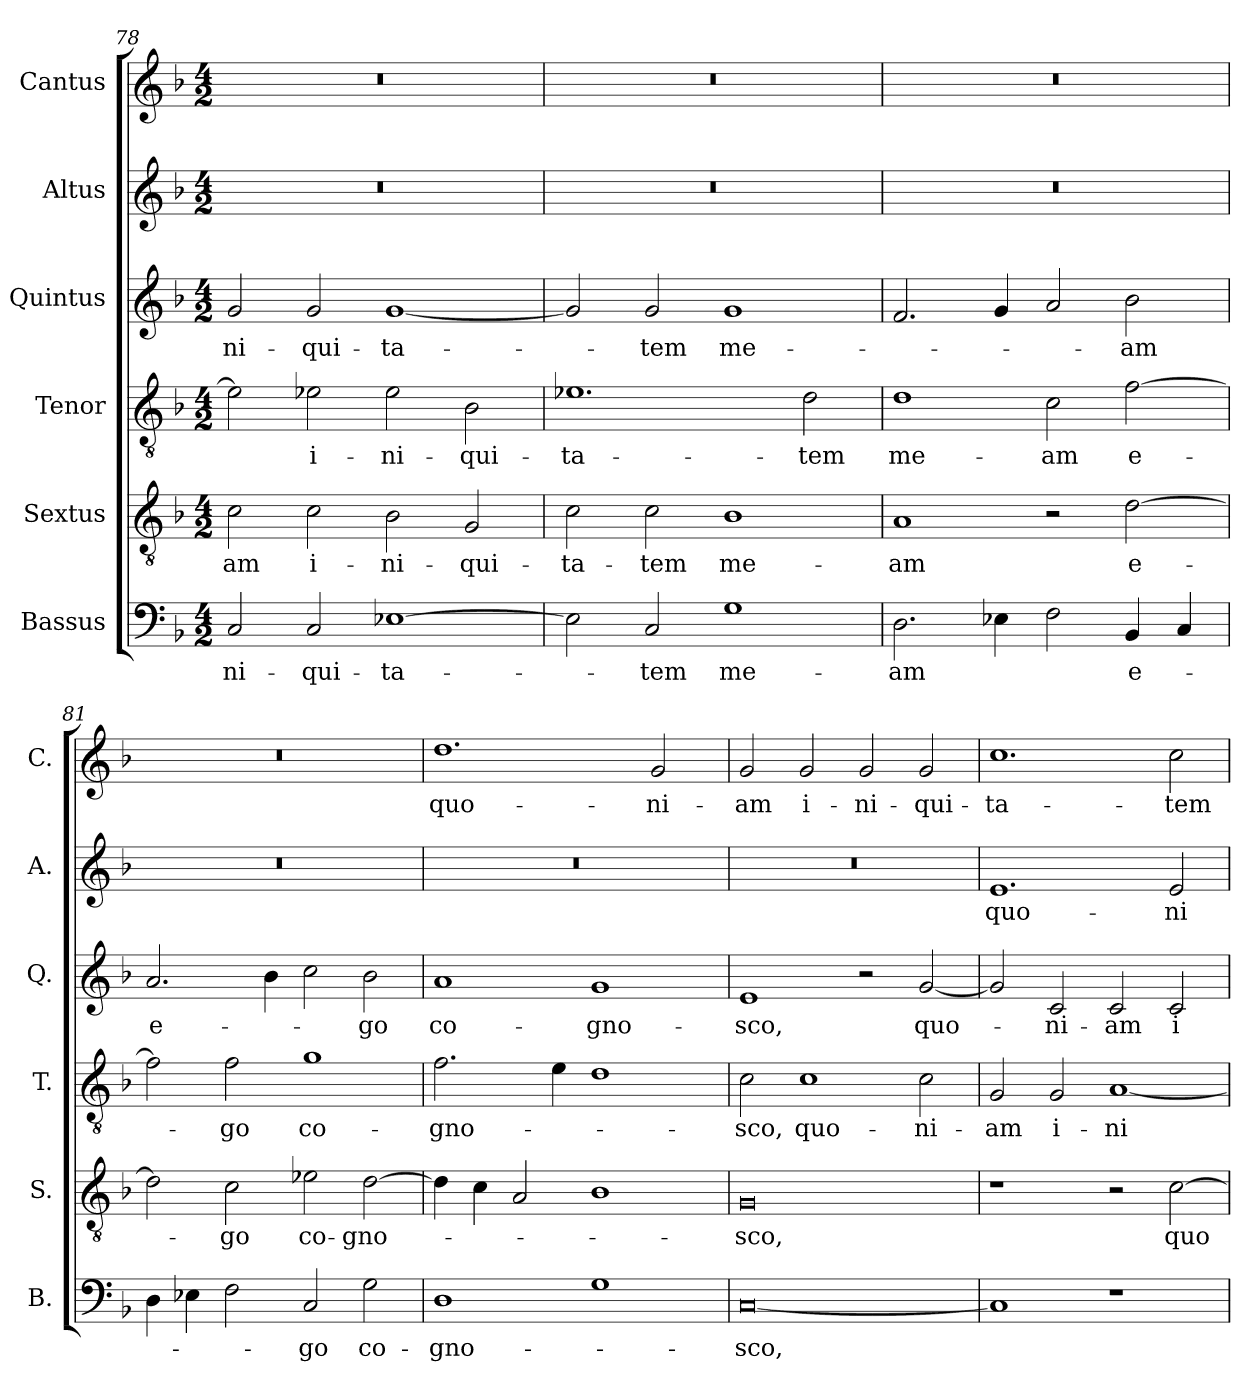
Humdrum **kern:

**kern	**text	**kern	**text	**kern	**text	**kern	**text	**kern	**text	**kern	**text
*part6	*part6	*part5	*part5	*part4	*part4	*part3	*part3	*part2	*part2	*part1	*part1
*staff6	*staff6	*staff5	*staff5	*staff4	*staff4	*staff3	*staff3	*staff2	*staff2	*staff1	*staff1
*I"Bassus	*	*I"Sextus	*	*I"Tenor	*	*I"Quintus	*	*I"Altus	*	*I"Cantus	*
*I'B.	*	*I'S.	*	*I'T.	*	*I'Q.	*	*I'A.	*	*I'C.	*
*clefF4	*	*clefGv2	*	*clefGv2	*	*clefG2	*	*clefG2	*	*clefG2	*
*k[b-]	*	*k[b-]	*	*k[b-]	*	*k[b-]	*	*k[b-]	*	*k[b-]	*
*M4/2	*	*M4/2	*	*M4/2	*	*M4/2	*	*M4/2	*	*M4/2	*
=78	=78	=78	=78	=78	=78	=78	=78	=78	=78	=78	=78
!	!LO:LY:b	!	!LO:LY:b	!	!	!	!LO:LY:b	!	!	!	!
2C/	-ni-	2c\	-am	2e\]	.	2g/	-ni-	0r	.	0r	.
!	!LO:LY:b	!	!LO:LY:b	!	!LO:LY:b	!	!LO:LY:b	!	!	!	!
2C/	-qui-	2c\	i-	2e-X\	i-	2g/	-qui-	.	.	.	.
!	!LO:LY:b	!	!LO:LY:b	!	!LO:LY:b	!	!LO:LY:b	!	!	!	!
[1E-X	-ta-	2B-\	-ni-	2e-\	-ni-	[1g	-ta-	.	.	.	.
!	!	!	!LO:LY:b	!	!LO:LY:b	!	!	!	!	!	!
.	.	2G/	-qui-	2B-\	-qui-	.	.	.	.	.	.
=79	=79	=79	=79	=79	=79	=79	=79	=79	=79	=79	=79
!	!	!	!LO:LY:b	!	!LO:LY:b	!	!	!	!	!	!
2E-\]	.	2c\	-ta-	1.e-X	-ta-	2g/]	.	0r	.	0r	.
!	!LO:LY:b	!	!LO:LY:b	!	!	!	!LO:LY:b	!	!	!	!
2C/	-tem	2c\	-tem	.	.	2g/	-tem	.	.	.	.
!	!LO:LY:b	!	!LO:LY:b	!	!	!	!LO:LY:b	!	!	!	!
1G	me-	1B-	me-	.	.	1g	me-	.	.	.	.
!	!	!	!	!	!LO:LY:b	!	!	!	!	!	!
.	.	.	.	2d\	-tem	.	.	.	.	.	.
=80	=80	=80	=80	=80	=80	=80	=80	=80	=80	=80	=80
!	!LO:LY:b	!	!LO:LY:b	!	!LO:LY:b	!	!	!	!	!	!
2.D\	-am	1A	-am	1d	me-	2.f/	.	0r	.	0r	.
4E-X\	.	.	.	.	.	4g/	.	.	.	.	.
!	!	!	!	!	!LO:LY:b	!	!	!	!	!	!
2F\	.	2r	.	2c\	-am	2a/	.	.	.	.	.
!	!LO:LY:b	!	!LO:LY:b	!	!LO:LY:b	!	!LO:LY:b	!	!	!	!
4BB-/	e-	[2d\	e-	[2f\	e-	2b-\	-am	.	.	.	.
4C/	.	.	.	.	.	.	.	.	.	.	.
=81	=81	=81	=81	=81	=81	=81	=81	=81	=81	=81	=81
!	!	!	!	!	!	!	!LO:LY:b	!	!	!	!
4D\	.	2d\]	.	2f\]	.	2.a/	e-	0r	.	0r	.
4E-X\	.	.	.	.	.	.	.	.	.	.	.
!	!	!	!LO:LY:b	!	!LO:LY:b	!	!	!	!	!	!
2F\	.	2c\	-go	2f\	-go	.	.	.	.	.	.
.	.	.	.	.	.	4b-\	.	.	.	.	.
!	!LO:LY:b	!	!LO:LY:b	!	!LO:LY:b	!	!	!	!	!	!
2C/	-go	2e-X\	co-	1g	co-	2cc\	.	.	.	.	.
!	!LO:LY:b	!	!LO:LY:b	!	!	!	!LO:LY:b	!	!	!	!
2G\	co-	[2d\	-gno-	.	.	2b-\	-go	.	.	.	.
=82	=82	=82	=82	=82	=82	=82	=82	=82	=82	=82	=82
!	!LO:LY:b	!	!	!	!LO:LY:b	!	!LO:LY:b	!	!	!	!LO:LY:b
1D	-gno-	4d\]	.	2.f\	-gno-	1a	co-	0r	.	1.dd	quo-
.	.	4c\	.	.	.	.	.	.	.	.	.
.	.	2A/	.	.	.	.	.	.	.	.	.
.	.	.	.	4e\	.	.	.	.	.	.	.
!	!	!	!	!	!	!	!LO:LY:b	!	!	!	!
1G	.	1B-	.	1d	.	1g	-gno-	.	.	.	.
!	!	!	!	!	!	!	!	!	!	!	!LO:LY:b
.	.	.	.	.	.	.	.	.	.	2g/	-ni-
=83	=83	=83	=83	=83	=83	=83	=83	=83	=83	=83	=83
!	!LO:LY:b	!	!LO:LY:b	!	!LO:LY:b	!	!LO:LY:b	!	!	!	!LO:LY:b
[0C	-sco,	0G	-sco,	2c\	-sco,	1e	-sco,	0r	.	2g/	-am
!	!	!	!	!	!LO:LY:b	!	!	!	!	!	!LO:LY:b
.	.	.	.	1c	quo-	.	.	.	.	2g/	i-
!	!	!	!	!	!	!	!	!	!	!	!LO:LY:b
.	.	.	.	.	.	2r	.	.	.	2g/	-ni-
!	!	!	!	!	!LO:LY:b	!	!LO:LY:b	!	!	!	!LO:LY:b
.	.	.	.	2c\	-ni-	[2g/	quo-	.	.	2g/	-qui-
!!LO:LB:g=z
=84	=84	=84	=84	=84	=84	=84	=84	=84	=84	=84	=84
!	!	!	!	!	!LO:LY:b	!	!	!	!LO:LY:b	!	!LO:LY:b
1C]	.	1r	.	2G/	-am	2g/]	.	1.e	quo-	1.cc	-ta-
!	!	!	!	!	!LO:LY:b	!	!LO:LY:b	!	!	!	!
.	.	.	.	2G/	i-	2c/	-ni-	.	.	.	.
!	!	!	!	!	!LO:LY:b	!	!LO:LY:b	!	!	!	!
1r	.	2r	.	[1A	-ni-	2c/	-am	.	.	.	.
!	!	!	!LO:LY:b	!	!	!	!LO:LY:b	!	!LO:LY:b	!	!LO:LY:b
.	.	[2c\	quo-	.	.	2c/	i-	2e/	-ni-	2cc\	-tem
=	=	=	=	=	=	=	=	=	=	=	=
*-	*-	*-	*-	*-	*-	*-	*-	*-	*-	*-	*-
